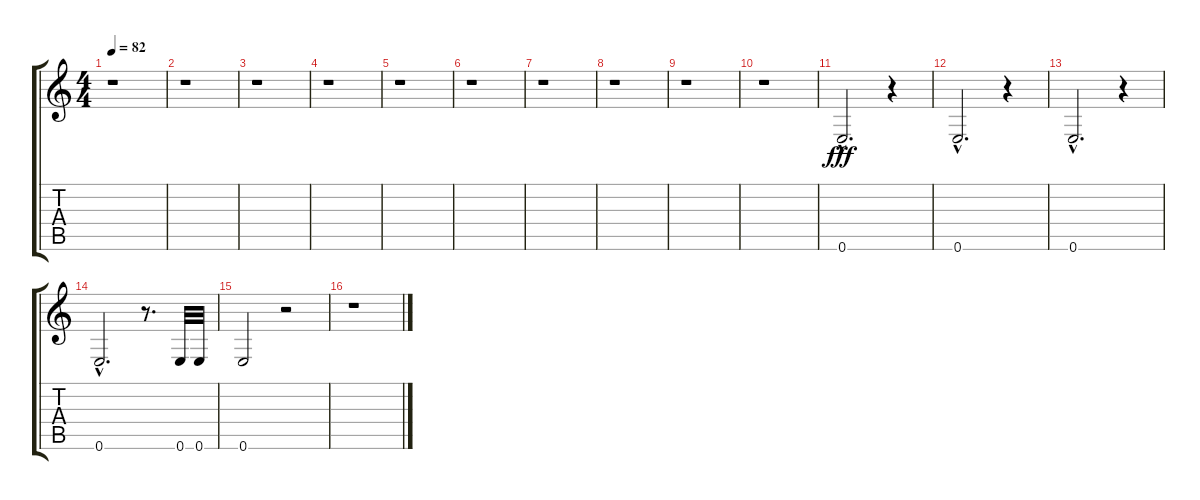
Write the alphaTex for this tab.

\track "" {instrument overdrivenguitar}
\staff {score tabs}
\tuning (E4 B3 G3 D3 A2 E2) {hide}
\ts (4 4)
\tempo 82
\clef g2
\ks c
r.1{dy fff} |
r.1 |
r.1 |
r.1 |
r.1 |
r.1 |
r.1 |
r.1 |
r.1 |
r.1 |
0.6{hac}.2{d} r.4 |
0.6{hac}.2{d} r.4 |
0.6{hac}.2{d} r.4 |
0.6{hac}.2{d} r.8{d} 0.6.32 0.6.32 |
0.6.2 r.2 |
r.1
